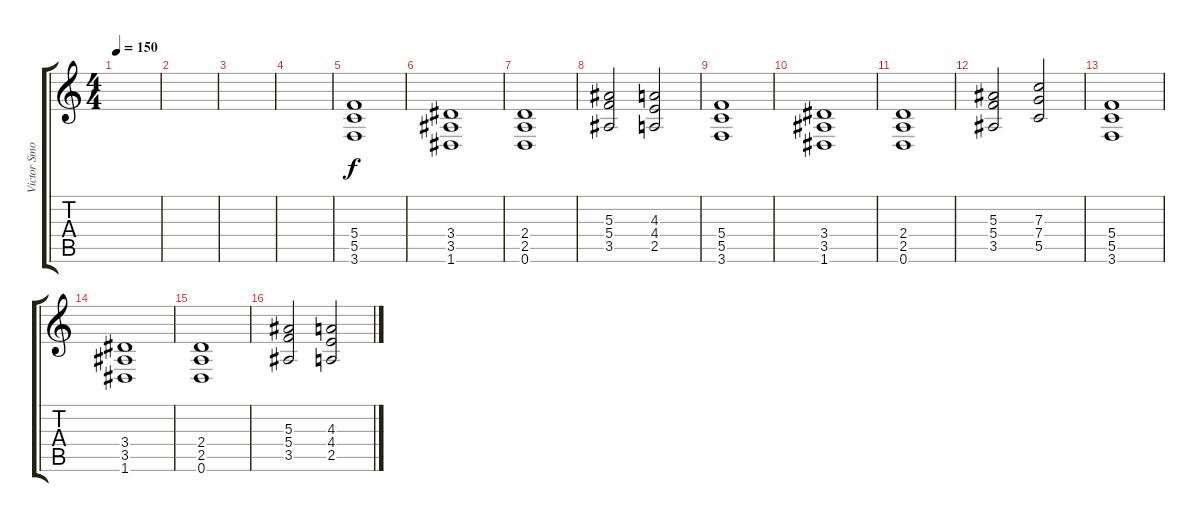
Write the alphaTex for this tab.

\track ("Victor Smolski" "Victor Smo") {instrument distortionguitar}
\staff {score tabs}
\tuning (D4 A3 F3 C3 G2 D2) {hide}
\ts (4 4)
\tempo 150
\clef g2
\ks c
|
|
|
|
(5.4 5.5 3.6).1 |
(3.4 3.5 1.6).1 |
(2.4 2.5 0.6).1 |
(5.3 5.4 3.5).2 (4.3 4.4 2.5).2 |
(5.4 5.5 3.6).1 |
(3.4 3.5 1.6).1 |
(2.4 2.5 0.6).1 |
(5.3 5.4 3.5).2 (7.3 7.4 5.5).2 |
(5.4 5.5 3.6).1 |
(3.4 3.5 1.6).1 |
(2.4 2.5 0.6).1 |
(5.3 5.4 3.5).2 (4.3 4.4 2.5).2
